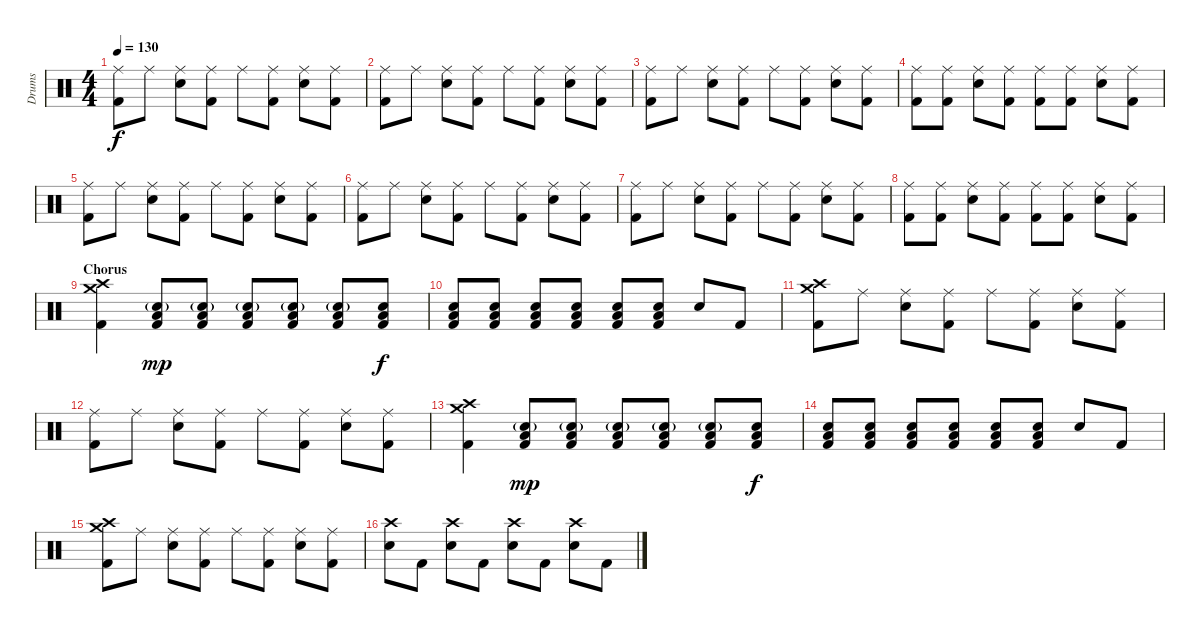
\track ("Drums" "Drums") {instrument percussion}
\staff {score}
\articulation defaults
\ts (4 4)
\tempo 130
\clef neutral
\ks c
("Ride (middle)" "Kick (hit) 2").8{dy f volume 13} "Ride (middle)".8 ("Ride (middle)" "Snare (hit) 2").8 ("Ride (middle)" "Kick (hit) 2").8 "Ride (middle)".8 ("Ride (middle)" "Kick (hit) 2").8 ("Ride (middle)" "Snare (hit) 2").8 ("Ride (middle)" "Kick (hit) 2").8 |
("Ride (middle)" "Kick (hit) 2").8 "Ride (middle)".8 ("Ride (middle)" "Snare (hit) 2").8 ("Ride (middle)" "Kick (hit) 2").8 "Ride (middle)".8 ("Ride (middle)" "Kick (hit) 2").8 ("Ride (middle)" "Snare (hit) 2").8 ("Ride (middle)" "Kick (hit) 2").8 |
("Ride (middle)" "Kick (hit) 2").8 "Ride (middle)".8 ("Ride (middle)" "Snare (hit) 2").8 ("Ride (middle)" "Kick (hit) 2").8 "Ride (middle)".8 ("Ride (middle)" "Kick (hit) 2").8 ("Ride (middle)" "Snare (hit) 2").8 ("Ride (middle)" "Kick (hit) 2").8 |
("Ride (middle)" "Kick (hit) 2").8 ("Ride (middle)" "Kick (hit) 2").8 ("Ride (middle)" "Snare (hit) 2").8 ("Ride (middle)" "Kick (hit) 2").8 ("Ride (middle)" "Kick (hit) 2").8 ("Ride (middle)" "Kick (hit) 2").8 ("Ride (middle)" "Snare (hit) 2").8 ("Ride (middle)" "Kick (hit) 2").8 |
("Ride (middle)" "Kick (hit) 2").8 "Ride (middle)".8 ("Ride (middle)" "Snare (hit) 2").8 ("Ride (middle)" "Kick (hit) 2").8 "Ride (middle)".8 ("Ride (middle)" "Kick (hit) 2").8 ("Ride (middle)" "Snare (hit) 2").8 ("Ride (middle)" "Kick (hit) 2").8 |
("Ride (middle)" "Kick (hit) 2").8 "Ride (middle)".8 ("Ride (middle)" "Snare (hit) 2").8 ("Ride (middle)" "Kick (hit) 2").8 "Ride (middle)".8 ("Ride (middle)" "Kick (hit) 2").8 ("Ride (middle)" "Snare (hit) 2").8 ("Ride (middle)" "Kick (hit) 2").8 |
("Ride (middle)" "Kick (hit) 2").8 "Ride (middle)".8 ("Ride (middle)" "Snare (hit) 2").8 ("Ride (middle)" "Kick (hit) 2").8 "Ride (middle)".8 ("Ride (middle)" "Kick (hit) 2").8 ("Ride (middle)" "Snare (hit) 2").8 ("Ride (middle)" "Kick (hit) 2").8 |
("Ride (middle)" "Kick (hit) 2").8 ("Ride (middle)" "Kick (hit) 2").8 ("Ride (middle)" "Snare (hit) 2").8 ("Ride (middle)" "Kick (hit) 2").8 ("Ride (middle)" "Kick (hit) 2").8 ("Ride (middle)" "Kick (hit) 2").8 ("Ride (middle)" "Snare (hit) 2").8 ("Ride (middle)" "Kick (hit) 2").8 |
\section ("" "Chorus")
("Crash high (hit)" "Crash medium (hit)" "Kick (hit) 2").4 ("Snare (hit) 2"{g} "Low Floor Tom (hit)" "Kick (hit) 2").8{dy mp volume 8} ("Snare (hit) 2"{g} "Low Floor Tom (hit)" "Kick (hit) 2").8{volume 16} ("Snare (hit) 2"{g} "Low Floor Tom (hit)" "Kick (hit) 2").8 ("Snare (hit) 2"{g} "Low Floor Tom (hit)" "Kick (hit) 2").8 ("Snare (hit) 2"{g} "Low Floor Tom (hit)" "Kick (hit) 2").8 ("Snare (hit) 2" "Low Floor Tom (hit)" "Kick (hit) 2").8{dy f} |
("Snare (hit) 2" "Low Floor Tom (hit)" "Kick (hit) 2").8 ("Snare (hit) 2" "Low Floor Tom (hit)" "Kick (hit) 2").8 ("Snare (hit) 2" "Low Floor Tom (hit)" "Kick (hit) 2").8 ("Snare (hit) 2" "Low Floor Tom (hit)" "Kick (hit) 2").8 ("Snare (hit) 2" "Low Floor Tom (hit)" "Kick (hit) 2").8 ("Snare (hit) 2" "Low Floor Tom (hit)" "Kick (hit) 2").8 "Electric Snare (hit)".8 "Kick (hit) 2".8{volume 13} |
("Crash high (hit)" "Crash medium (hit)" "Kick (hit) 2").8 "Ride (middle)".8 ("Ride (middle)" "Snare (hit) 2").8 ("Ride (middle)" "Kick (hit) 2").8 "Ride (middle)".8 ("Ride (middle)" "Kick (hit) 2").8 ("Ride (middle)" "Snare (hit) 2").8 ("Ride (middle)" "Kick (hit) 2").8 |
("Ride (middle)" "Kick (hit) 2").8 "Ride (middle)".8 ("Ride (middle)" "Snare (hit) 2").8 ("Ride (middle)" "Kick (hit) 2").8 "Ride (middle)".8 ("Ride (middle)" "Kick (hit) 2").8 ("Ride (middle)" "Snare (hit) 2").8 ("Ride (middle)" "Kick (hit) 2").8 |
("Crash high (hit)" "Crash medium (hit)" "Kick (hit) 2").4 ("Snare (hit) 2"{g} "Low Floor Tom (hit)" "Kick (hit) 2").8{dy mp volume 8} ("Snare (hit) 2"{g} "Low Floor Tom (hit)" "Kick (hit) 2").8{volume 16} ("Snare (hit) 2"{g} "Low Floor Tom (hit)" "Kick (hit) 2").8 ("Snare (hit) 2"{g} "Low Floor Tom (hit)" "Kick (hit) 2").8 ("Snare (hit) 2"{g} "Low Floor Tom (hit)" "Kick (hit) 2").8 ("Snare (hit) 2" "Low Floor Tom (hit)" "Kick (hit) 2").8{dy f} |
("Snare (hit) 2" "Low Floor Tom (hit)" "Kick (hit) 2").8 ("Snare (hit) 2" "Low Floor Tom (hit)" "Kick (hit) 2").8 ("Snare (hit) 2" "Low Floor Tom (hit)" "Kick (hit) 2").8 ("Snare (hit) 2" "Low Floor Tom (hit)" "Kick (hit) 2").8 ("Snare (hit) 2" "Low Floor Tom (hit)" "Kick (hit) 2").8 ("Snare (hit) 2" "Low Floor Tom (hit)" "Kick (hit) 2").8 "Electric Snare (hit)".8 "Kick (hit) 2".8{volume 13} |
("Crash high (hit)" "Crash medium (hit)" "Kick (hit) 2").8 "Ride (middle)".8 ("Ride (middle)" "Snare (hit) 2").8 ("Ride (middle)" "Kick (hit) 2").8 "Ride (middle)".8 ("Ride (middle)" "Kick (hit) 2").8 ("Ride (middle)" "Snare (hit) 2").8 ("Ride (middle)" "Kick (hit) 2").8 |
("Crash high (hit)" "Snare (hit) 2").8 "Kick (hit) 2".8 ("Crash high (hit)" "Snare (hit) 2").8 "Kick (hit) 2".8 ("Crash high (hit)" "Snare (hit) 2").8 "Kick (hit) 2".8 ("Crash high (hit)" "Snare (hit) 2").8 "Kick (hit) 2".8
